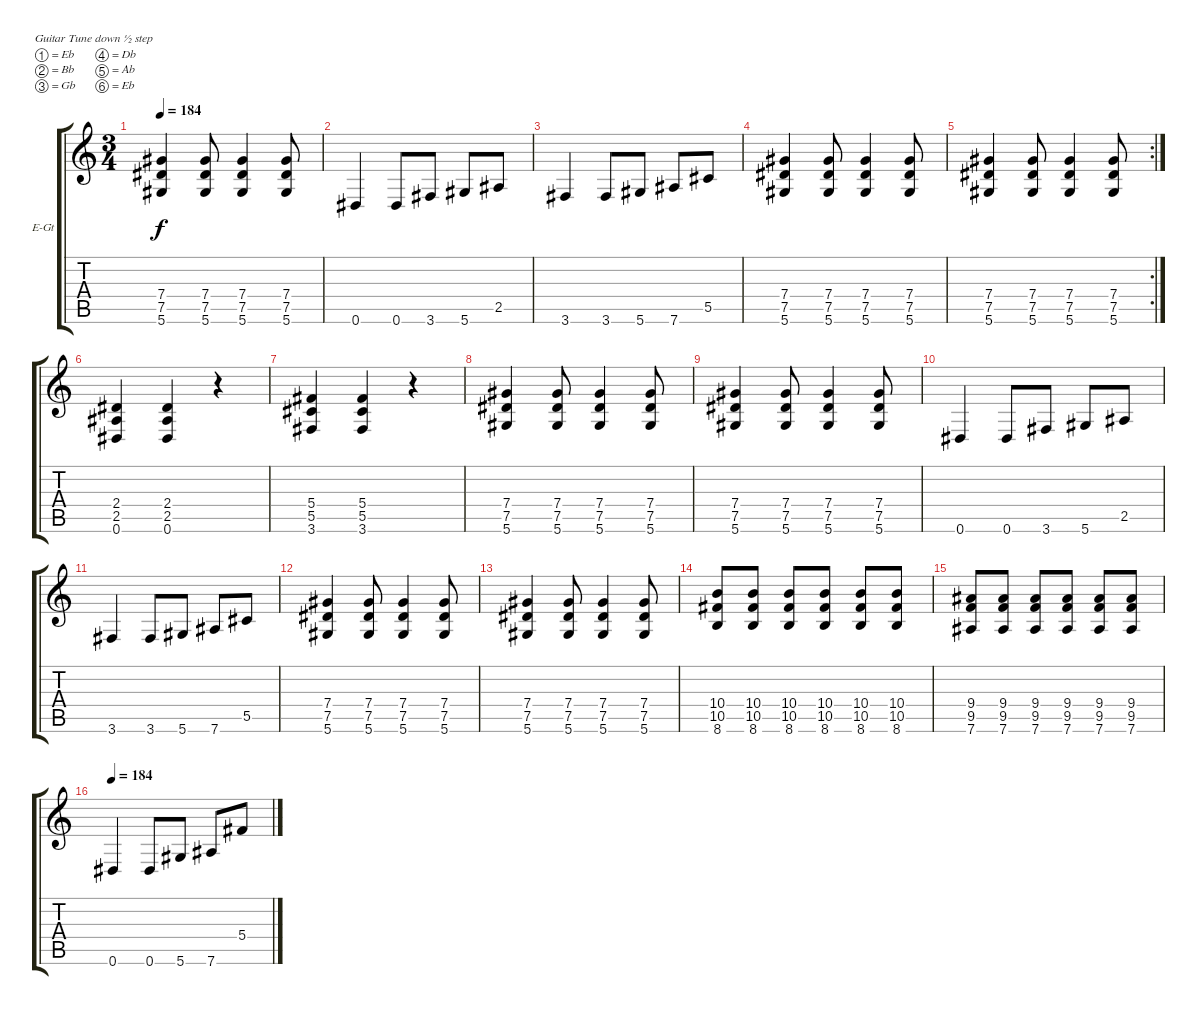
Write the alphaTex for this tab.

\bracketExtendMode groupsimilarinstruments
\firstSystemTrackNameOrientation horizontal
\otherSystemsTrackNameOrientation horizontal
\track ("Singer" "E-Gt") {instrument distortionguitar}
\staff {score tabs}
\tuning (Eb4 Bb3 Gb3 Db3 Ab2 Eb2)
\ts (3 4)
\tempo 184
\clef g2
\ks c
(7.4 7.5 5.6).4{dy f} (7.4 7.5 5.6).8 (7.4 7.5 5.6).4 (7.4 7.5 5.6).8 |
0.6.4 0.6.8 3.6.8 5.6.8 2.5.8 |
3.6.4 3.6.8 5.6.8 7.6.8 5.5.8 |
(7.4 7.5 5.6).4 (7.4 7.5 5.6).8 (7.4 7.5 5.6).4 (7.4 7.5 5.6).8 |
\rc 2
(7.4 7.5 5.6).4 (7.4 7.5 5.6).8 (7.4 7.5 5.6).4 (7.4 7.5 5.6).8 |
(2.4 2.5 0.6).4 (2.4 2.5 0.6).4 r.4 |
(5.4 5.5 3.6).4 (5.4 5.5 3.6).4 r.4 |
(7.4 7.5 5.6).4 (7.4 7.5 5.6).8 (7.4 7.5 5.6).4 (7.4 7.5 5.6).8 |
(7.4 7.5 5.6).4 (7.4 7.5 5.6).8 (7.4 7.5 5.6).4 (7.4 7.5 5.6).8 |
0.6.4 0.6.8 3.6.8 5.6.8 2.5.8 |
3.6.4 3.6.8 5.6.8 7.6.8 5.5.8 |
(7.4 7.5 5.6).4 (7.4 7.5 5.6).8 (7.4 7.5 5.6).4 (7.4 7.5 5.6).8 |
(7.4 7.5 5.6).4 (7.4 7.5 5.6).8 (7.4 7.5 5.6).4 (7.4 7.5 5.6).8 |
(10.4 10.5 8.6).8 (10.4 10.5 8.6).8 (10.4 10.5 8.6).8 (10.4 10.5 8.6).8 (10.4 10.5 8.6).8 (10.4 10.5 8.6).8 |
(9.4 9.5 7.6).8 (9.4 9.5 7.6).8 (9.4 9.5 7.6).8 (9.4 9.5 7.6).8 (9.4 9.5 7.6).8 (9.4 9.5 7.6).8 |
\tempo 184
0.6.4 0.6.8 5.6.8 7.6.8 5.4.8
